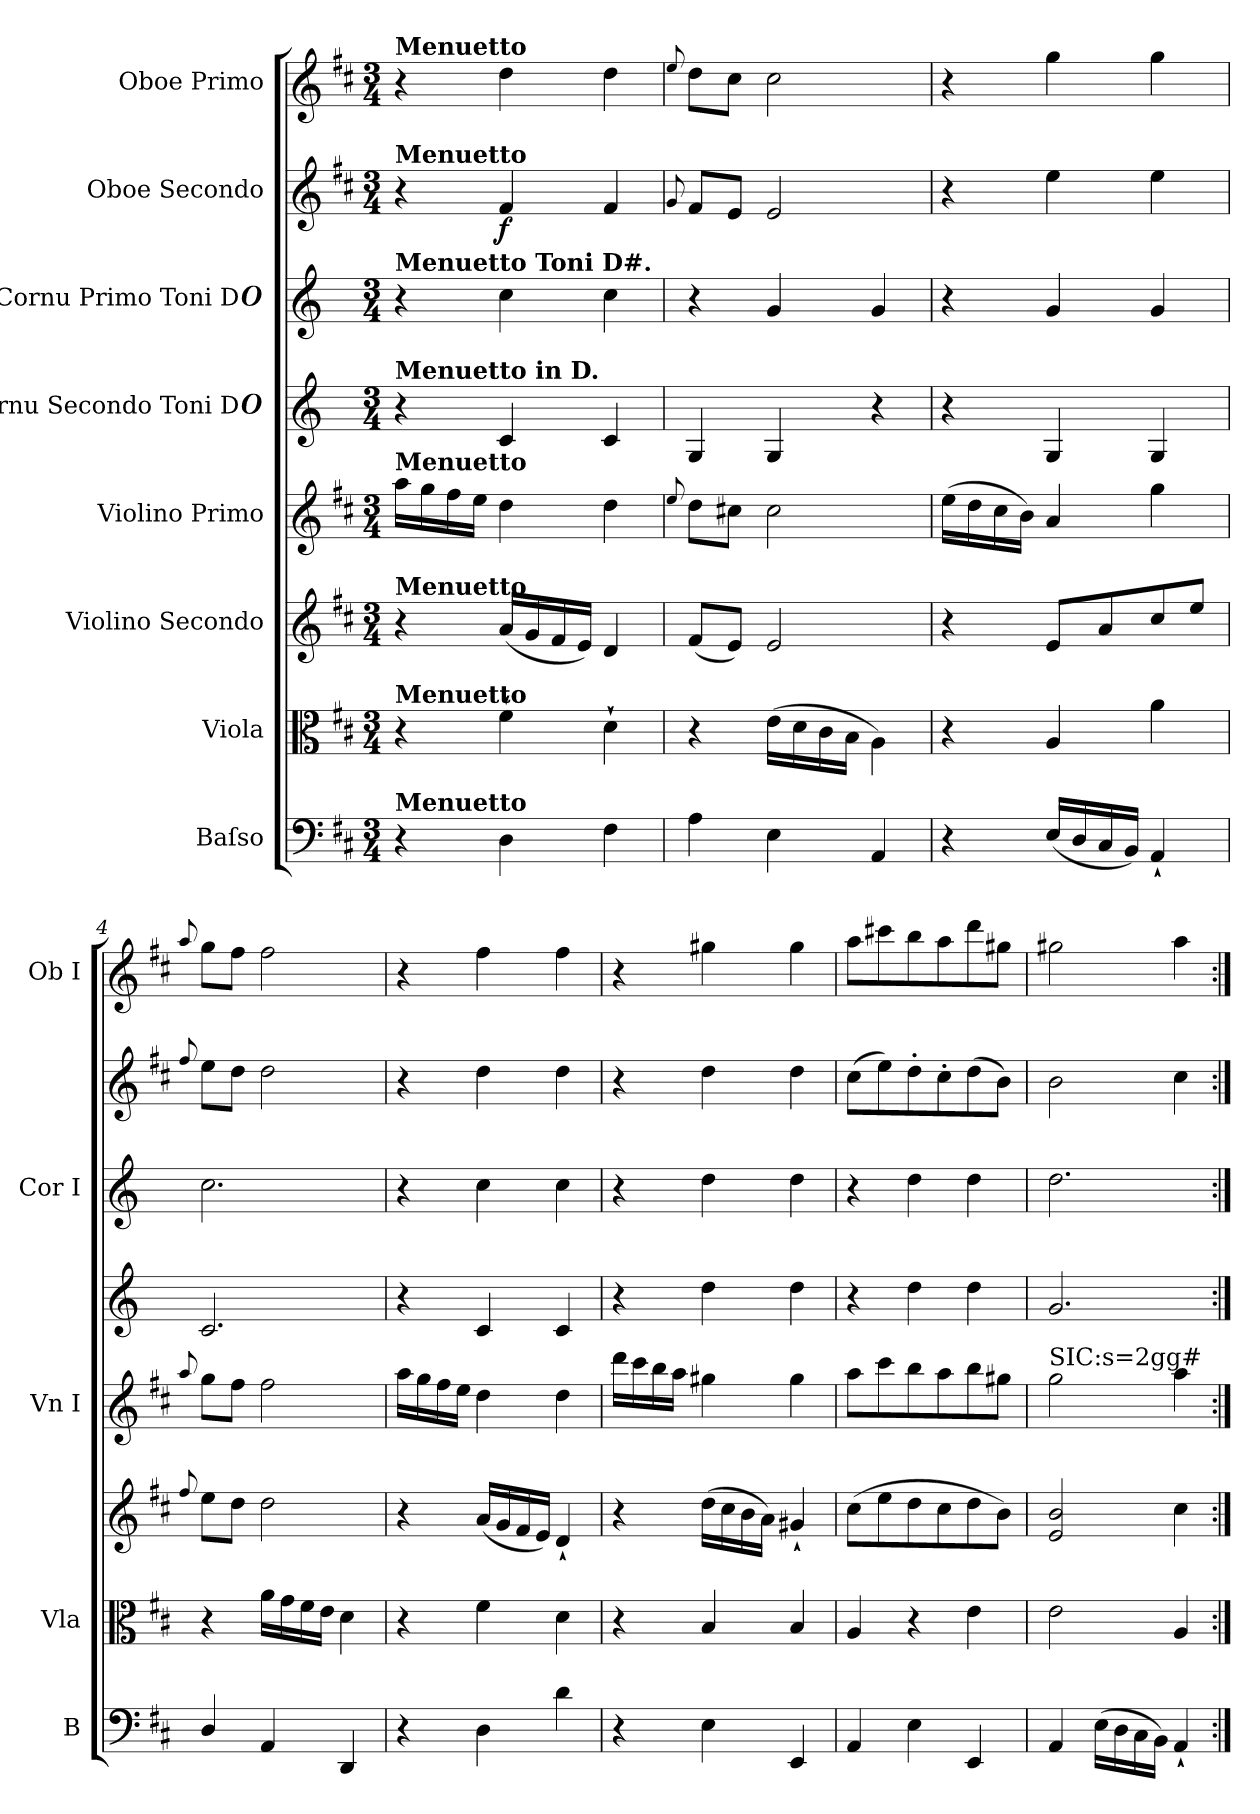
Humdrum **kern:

**kern	**kern	**kern	**kern	**kern	**kern	**kern	**dynam	**kern
*part8	*part7	*part6	*part5	*part4	*part3	*part2	*part2	*part1
*staff8	*staff7	*staff6	*staff5	*staff4	*staff3	*staff2	*staff2	*staff1
*I"Baſso	*I"Viola	*I"Violino Secondo	*I"Violino Primo	*I"Cornu Secondo Toni D#	*I"Cornu Primo Toni D#	*I"Oboe Secondo	*	*I"Oboe Primo
*I'B	*I'Vla	*	*I'Vn I	*	*I'Cor I	*	*	*I'Ob I
*clefF4	*clefC3	*clefG2	*clefG2	*clefG2	*clefG2	*clefG2	*	*clefG2
*	*	*	*	*ITrd-1c-2	*ITrd-1c-2	*	*	*
*k[f#c#]	*k[f#c#]	*k[f#c#]	*k[f#c#]	*k[f#c#]	*k[f#c#]	*k[f#c#]	*	*k[f#c#]
*D:	*D:	*D:	*D:	*	*	*D:	*	*D:
*M3/4	*M3/4	*M3/4	*M3/4	*M3/4	*M3/4	*M3/4	*	*M3/4
=1	=1	=1	=1	=1	=1	=1	=1	=1
!	!	!	!	!	!	!	!	!LO:TX:a:B:t=Menuetto
!	!	!	!	!	!	!LO:TX:a:B:t=Menuetto	!	!
!	!	!	!	!	!LO:TX:a:B:t=Menuetto Toni D#.	!	!	!
!	!	!	!	!LO:TX:a:B:t=Menuetto in D.	!	!	!	!
!	!	!	!LO:TX:a:B:t=Menuetto	!	!	!	!	!
!	!	!LO:TX:a:B:t=Menuetto	!	!	!	!	!	!
!	!LO:TX:a:B:t=Menuetto	!	!	!	!	!	!	!
!LO:TX:a:B:t=Menuetto	!	!	!	!	!	!	!	!
4r	4r	4r	16aa\LL	4r	4r	4r	.	4r
.	.	.	16gg\	.	.	.	.	.
.	.	.	16ff#\	.	.	.	.	.
.	.	.	16ee\JJ	.	.	.	.	.
4D\	4f#`\	(16a/LL	4dd\	4d/	4dd\	4f#/	f	4dd\
.	.	16g/	.	.	.	.	.	.
.	.	16f#/	.	.	.	.	.	.
.	.	16e/JJ)	.	.	.	.	.	.
4F#\	4d`\	4d/	4dd\	4d/	4dd\	4f#/	.	4dd\
=2	=2	=2	=2	=2	=2	=2	=2	=2
.	.	.	8qqee/	.	.	8qqg/	.	8qqee/
4A\	4r	(8f#/L	8dd\L	4A/	4r	8f#/L	.	8dd\L
.	.	8e/J)	8cc#X\J	.	.	8e/J	.	8cc#\J
4E\	(16e\LL	2e/	2cc#\	4A/	4a/	2e/	.	2cc#\
.	16d\	.	.	.	.	.	.	.
.	16c#\	.	.	.	.	.	.	.
.	16B\JJ	.	.	.	.	.	.	.
4AA/	4A\)	.	.	4r	4a/	.	.	.
=3	=3	=3	=3	=3	=3	=3	=3	=3
4r	4r	4r	(16ee\LL	4r	4r	4r	.	4r
.	.	.	16dd\	.	.	.	.	.
.	.	.	16cc#\	.	.	.	.	.
.	.	.	16b\JJ)	.	.	.	.	.
(16E/LL	4A/	8e/L	4a/	4A/	4a/	4ee\	.	4gg\
16D/	.	.	.	.	.	.	.	.
16C#/	.	8a/	.	.	.	.	.	.
16BB/JJ)	.	.	.	.	.	.	.	.
4AA`/	4a\	8cc#/	4gg\	4A/	4a/	4ee\	.	4gg\
.	.	8ee/J	.	.	.	.	.	.
=4	=4	=4	=4	=4	=4	=4	=4	=4
.	.	8qqff#/	8qqaa/	.	.	8qqff#/	.	8qqaa/
4D/	4r	8ee\L	8gg\L	2.d/	2.dd\	8ee\L	.	8gg\L
.	.	8dd\J	8ff#\J	.	.	8dd\J	.	8ff#\J
4AA/	16a\LL	2dd\	2ff#\	.	.	2dd\	.	2ff#\
.	16g\	.	.	.	.	.	.	.
.	16f#\	.	.	.	.	.	.	.
.	16e\JJ	.	.	.	.	.	.	.
4DD/	4d\	.	.	.	.	.	.	.
=5	=5	=5	=5	=5	=5	=5	=5	=5
4r	4r	4r	16aa\LL	4r	4r	4r	.	4r
.	.	.	16gg\	.	.	.	.	.
.	.	.	16ff#\	.	.	.	.	.
.	.	.	16ee\JJ	.	.	.	.	.
4D\	4f#\	(16a/LL	4dd\	4d/	4dd\	4dd\	.	4ff#\
.	.	16g/	.	.	.	.	.	.
.	.	16f#/	.	.	.	.	.	.
.	.	16e/JJ)	.	.	.	.	.	.
4d\	4d\	4d`/	4dd\	4d/	4dd\	4dd\	.	4ff#\
=6	=6	=6	=6	=6	=6	=6	=6	=6
4r	4r	4r	16ddd\LL	4r	4r	4r	.	4r
.	.	.	16ccc#\	.	.	.	.	.
.	.	.	16bb\	.	.	.	.	.
.	.	.	16aa\JJ	.	.	.	.	.
4E\	4B/	(16dd\LL	4gg#X\	4ee\	4ee\	4dd\	.	4gg#X\
.	.	16cc#\	.	.	.	.	.	.
.	.	16b\	.	.	.	.	.	.
.	.	16a\JJ)	.	.	.	.	.	.
4EE/	4B/	4g#X`/	4gg#\	4ee\	4ee\	4dd\	.	4gg#\
=7	=7	=7	=7	=7	=7	=7	=7	=7
4AA/	4A/	(8cc#\L	8aa\L	4r	4r	(8cc#\L	.	8aa\L
.	.	8ee\	8ccc#\	.	.	8ee\)	.	8ccc#X\
4E\	4r	8dd\	8bb\	4ee\	4ee\	8dd'\	.	8bb\
.	.	8cc#\	8aa\	.	.	8cc#'\	.	8aa\
4EE/	4e\	8dd\	8bb\	4ee\	4ee\	(8dd\	.	8ddd\
.	.	8b\J)	8gg#X\J	.	.	8b\J)	.	8gg#X\J
=8	=8	=8	=8	=8	=8	=8	=8	=8
!	!	!	!LO:TX:a:t=SIC&colon;s=2gg#	!	!	!	!	!
4AA/	2e\	2e/ 2b/	2gg\	2.a/	2.ee\	2b\	.	2gg#X\
(16E\LL	.	.	.	.	.	.	.	.
16D\	.	.	.	.	.	.	.	.
16C#\	.	.	.	.	.	.	.	.
16BB\JJ)	.	.	.	.	.	.	.	.
4AA`/	4A/	4cc#\	4aa\	.	.	4cc#\	.	4aa\
=:|!	=:|!	=:|!	=:|!	=:|!	=:|!	=:|!	=:|!	=:|!
*-	*-	*-	*-	*-	*-	*-	*-	*-
